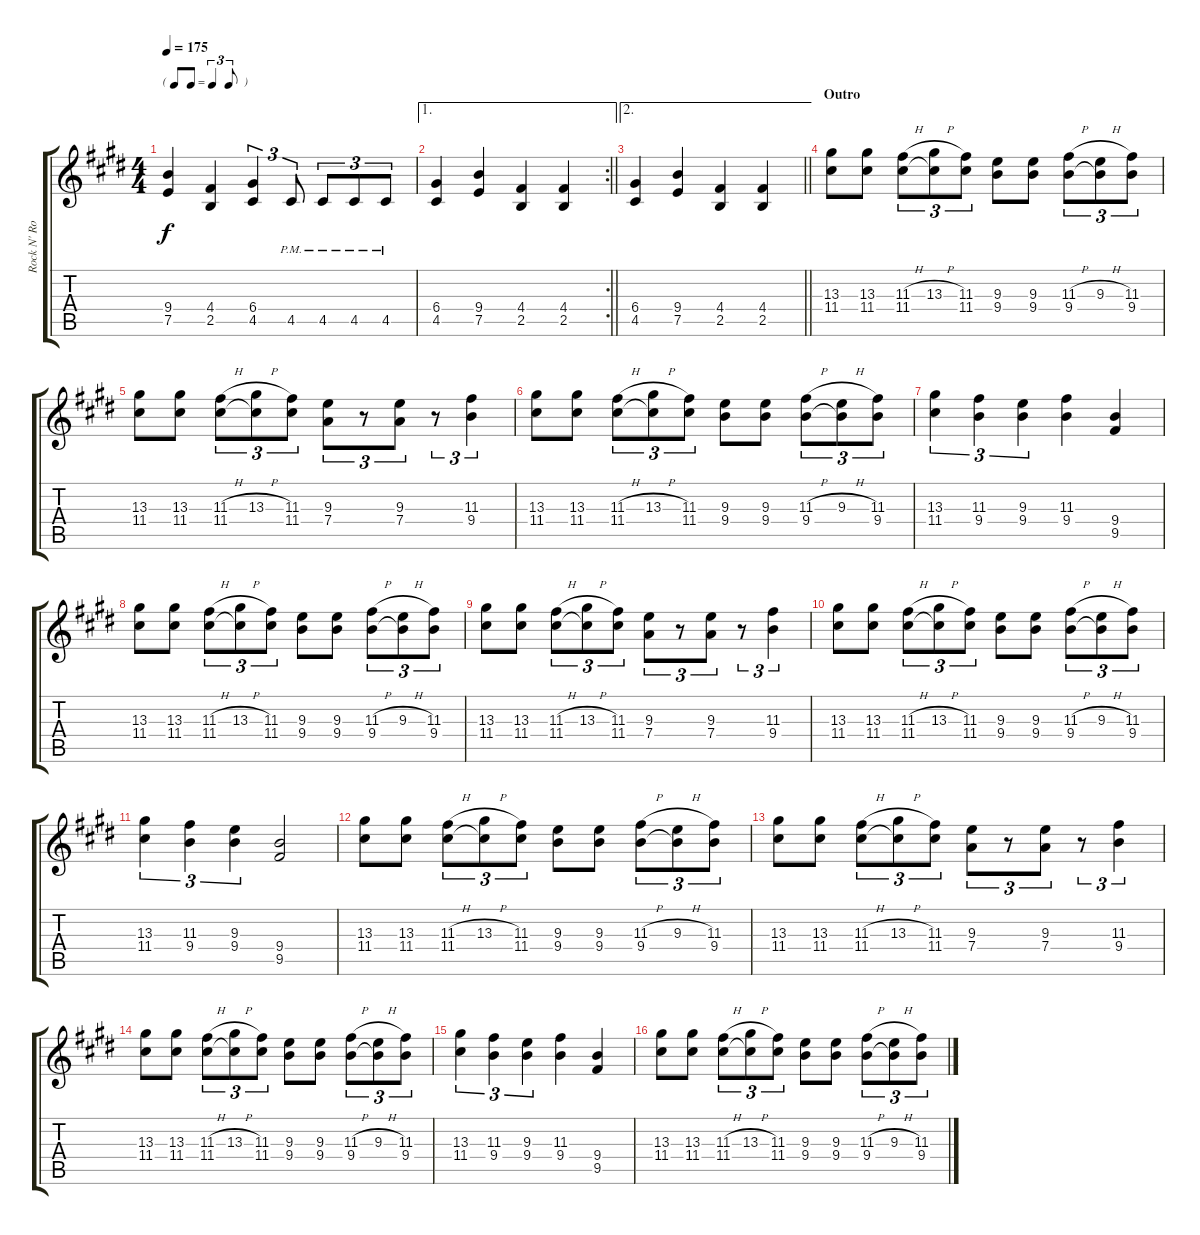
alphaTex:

\track ("Rock N' Rolf" "Rock N' Ro") {instrument distortionguitar}
\staff {score tabs}
\tuning (E4 B3 G3 D3 A2 E2) {hide}
\ts (4 4)
\tf triplet8th
\tempo 175
\clef g2
\ks c#minor
(9.4 7.5).4{dy f} (4.4 2.5).4 (6.4 4.5).4{tu (3 2)} 4.5{pm}.8{tu (3 2)} 4.5{pm}.8{tu (3 2)} 4.5{pm}.8{tu (3 2)} 4.5{pm}.8{tu (3 2)} |
\ae 1
\rc 2
\barLineRight lightlight
(6.4 4.5).4 (9.4 7.5).4 (4.4 2.5).4 (4.4 2.5).4 |
\ae 2
\barLineRight lightlight
(6.4 4.5).4 (9.4 7.5).4 (4.4 2.5).4 (4.4 2.5).4 |
\section ("" "Outro")
(13.3 11.4).8 (13.3 11.4).8 (11.3{h} 11.4).8{tu (3 2)} (13.3{h} 11.4{t}).8{tu (3 2)} (11.3 11.4).8{tu (3 2)} (9.3 9.4).8 (9.3 9.4).8 (11.3{h} 9.4).8{tu (3 2)} (9.3{h} 9.4{t}).8{tu (3 2)} (11.3 9.4).8{tu (3 2)} |
(13.3 11.4).8 (13.3 11.4).8 (11.3{h} 11.4).8{tu (3 2)} (13.3{h} 11.4{t}).8{tu (3 2)} (11.3 11.4).8{tu (3 2)} (9.3 7.4).8{tu (3 2)} r.8{tu (3 2)} (9.3 7.4).8{tu (3 2)} r.8{tu (3 2)} (11.3 9.4).4{tu (3 2)} |
(13.3 11.4).8 (13.3 11.4).8 (11.3{h} 11.4).8{tu (3 2)} (13.3{h} 11.4{t}).8{tu (3 2)} (11.3 11.4).8{tu (3 2)} (9.3 9.4).8 (9.3 9.4).8 (11.3{h} 9.4).8{tu (3 2)} (9.3{h} 9.4{t}).8{tu (3 2)} (11.3 9.4).8{tu (3 2)} |
(13.3 11.4).4{tu (3 2)} (11.3 9.4).4{tu (3 2)} (9.3 9.4).4{tu (3 2)} (11.3 9.4).4 (9.4 9.5).4 |
(13.3 11.4).8 (13.3 11.4).8 (11.3{h} 11.4).8{tu (3 2)} (13.3{h} 11.4{t}).8{tu (3 2)} (11.3 11.4).8{tu (3 2)} (9.3 9.4).8 (9.3 9.4).8 (11.3{h} 9.4).8{tu (3 2)} (9.3{h} 9.4{t}).8{tu (3 2)} (11.3 9.4).8{tu (3 2)} |
(13.3 11.4).8 (13.3 11.4).8 (11.3{h} 11.4).8{tu (3 2)} (13.3{h} 11.4{t}).8{tu (3 2)} (11.3 11.4).8{tu (3 2)} (9.3 7.4).8{tu (3 2)} r.8{tu (3 2)} (9.3 7.4).8{tu (3 2)} r.8{tu (3 2)} (11.3 9.4).4{tu (3 2)} |
(13.3 11.4).8 (13.3 11.4).8 (11.3{h} 11.4).8{tu (3 2)} (13.3{h} 11.4{t}).8{tu (3 2)} (11.3 11.4).8{tu (3 2)} (9.3 9.4).8 (9.3 9.4).8 (11.3{h} 9.4).8{tu (3 2)} (9.3{h} 9.4{t}).8{tu (3 2)} (11.3 9.4).8{tu (3 2)} |
(13.3 11.4).4{tu (3 2)} (11.3 9.4).4{tu (3 2)} (9.3 9.4).4{tu (3 2)} (9.4 9.5).2 |
(13.3 11.4).8 (13.3 11.4).8 (11.3{h} 11.4).8{tu (3 2)} (13.3{h} 11.4{t}).8{tu (3 2)} (11.3 11.4).8{tu (3 2)} (9.3 9.4).8 (9.3 9.4).8 (11.3{h} 9.4).8{tu (3 2)} (9.3{h} 9.4{t}).8{tu (3 2)} (11.3 9.4).8{tu (3 2)} |
(13.3 11.4).8 (13.3 11.4).8 (11.3{h} 11.4).8{tu (3 2)} (13.3{h} 11.4{t}).8{tu (3 2)} (11.3 11.4).8{tu (3 2)} (9.3 7.4).8{tu (3 2)} r.8{tu (3 2)} (9.3 7.4).8{tu (3 2)} r.8{tu (3 2)} (11.3 9.4).4{tu (3 2)} |
(13.3 11.4).8 (13.3 11.4).8 (11.3{h} 11.4).8{tu (3 2)} (13.3{h} 11.4{t}).8{tu (3 2)} (11.3 11.4).8{tu (3 2)} (9.3 9.4).8 (9.3 9.4).8 (11.3{h} 9.4).8{tu (3 2)} (9.3{h} 9.4{t}).8{tu (3 2)} (11.3 9.4).8{tu (3 2)} |
(13.3 11.4).4{tu (3 2)} (11.3 9.4).4{tu (3 2)} (9.3 9.4).4{tu (3 2)} (11.3 9.4).4 (9.4 9.5).4 |
(13.3 11.4).8 (13.3 11.4).8 (11.3{h} 11.4).8{tu (3 2)} (13.3{h} 11.4{t}).8{tu (3 2)} (11.3 11.4).8{tu (3 2)} (9.3 9.4).8 (9.3 9.4).8 (11.3{h} 9.4).8{tu (3 2)} (9.3{h} 9.4{t}).8{tu (3 2)} (11.3 9.4).8{tu (3 2)}
